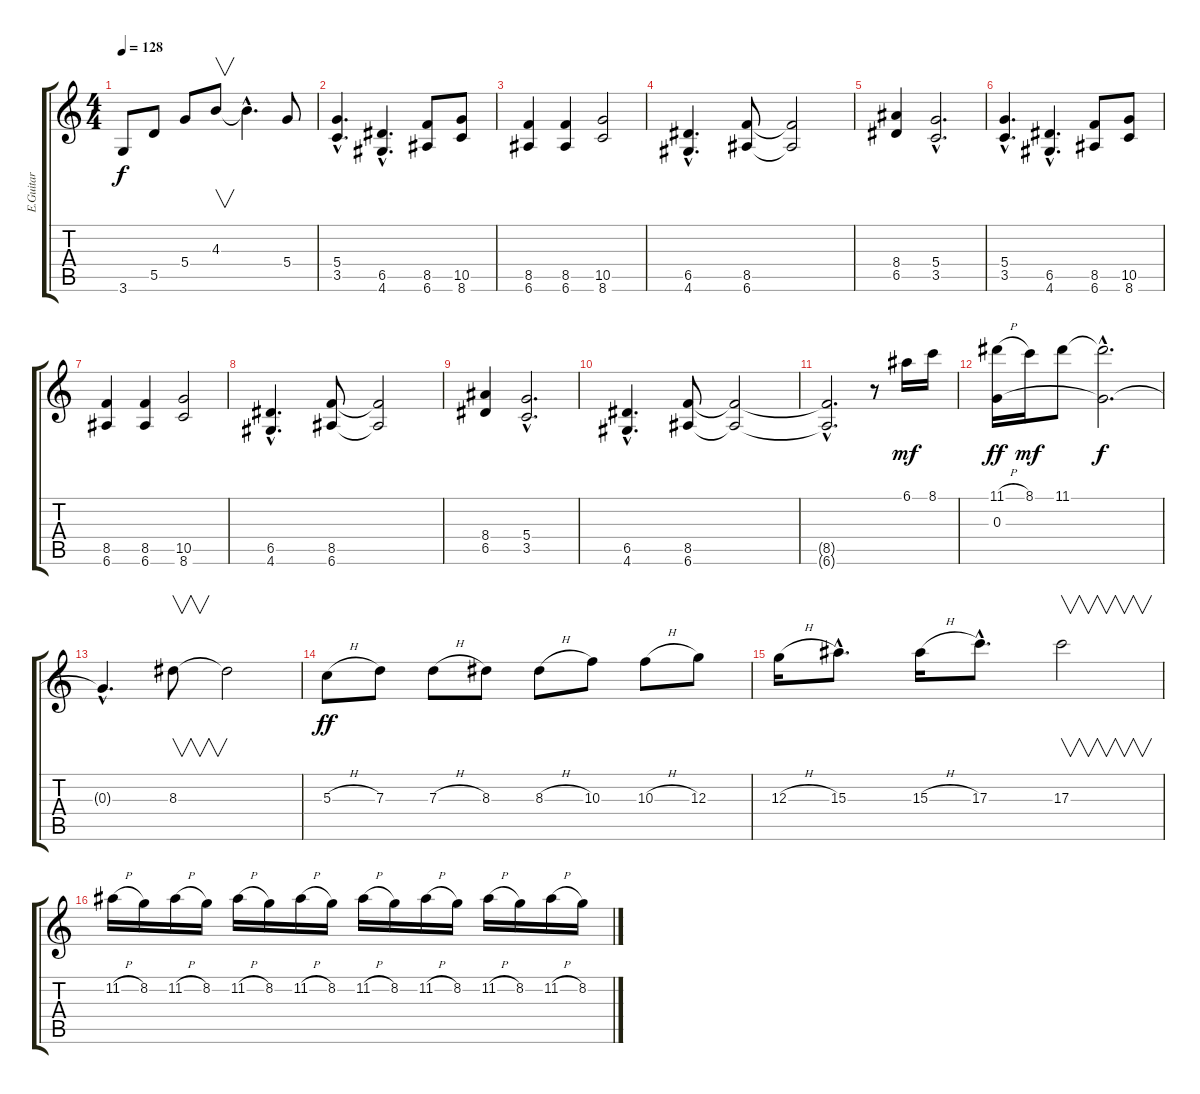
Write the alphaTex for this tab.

\track ("E.Guitar" "E.Guitar") {instrument overdrivenguitar}
\staff {score tabs}
\tuning (E4 B3 G3 D3 A2 E2) {hide}
\ts (4 4)
\tempo 128
\clef g2
\ks c
3.6.8{dy f} 5.5.8 5.4.8 4.3.8{v} 4.3{hac t}.4{d} 5.4.8 |
(5.4{hac} 3.5{hac}).4{d} (6.5{hac} 4.6{hac}).4{d} (8.5 6.6).8 (10.5 8.6).8 |
(8.5 6.6).4 (8.5 6.6).4 (10.5 8.6).2 |
(6.5{hac} 4.6{hac}).4{d} (8.5 6.6).8 (8.5{t} 6.6{t}).2 |
(8.4 6.5).4 (5.4{hac} 3.5{hac}).2{d} |
(5.4{hac} 3.5{hac}).4{d} (6.5{hac} 4.6{hac}).4{d} (8.5 6.6).8 (10.5 8.6).8 |
(8.5 6.6).4 (8.5 6.6).4 (10.5 8.6).2 |
(6.5{hac} 4.6{hac}).4{d} (8.5 6.6).8 (8.5{t} 6.6{t}).2 |
(8.4 6.5).4 (5.4{hac} 3.5{hac}).2{d} |
(6.5{hac} 4.6{hac}).4{d} (8.5 6.6).8 (8.5{t} 6.6{t}).2 |
(8.5{hac t} 6.6{hac t}).2{d} r.8 6.1.16{dy mf} 8.1.16 |
(11.1{h} 0.3).16{dy ff} 8.1.16{dy mf} 11.1.8 (11.1{hac t} 0.3{hac t}).2{d dy f} |
0.3{hac t}.4{d} 8.3.8{v} 8.3{t}.2 |
5.3{h}.8{dy ff} 7.3.8 7.3{h}.8 8.3.8 8.3{h}.8 10.3.8 10.3{h}.8 12.3.8 |
12.3{h}.16 15.3{hac}.8{d} 15.3{h}.16 17.3{hac}.8{d} 17.3.2{v} |
11.2{h}.16 8.2.16 11.2{h}.16 8.2.16 11.2{h}.16 8.2.16 11.2{h}.16 8.2.16 11.2{h}.16 8.2.16 11.2{h}.16 8.2.16 11.2{h}.16 8.2.16 11.2{h}.16 8.2.16
